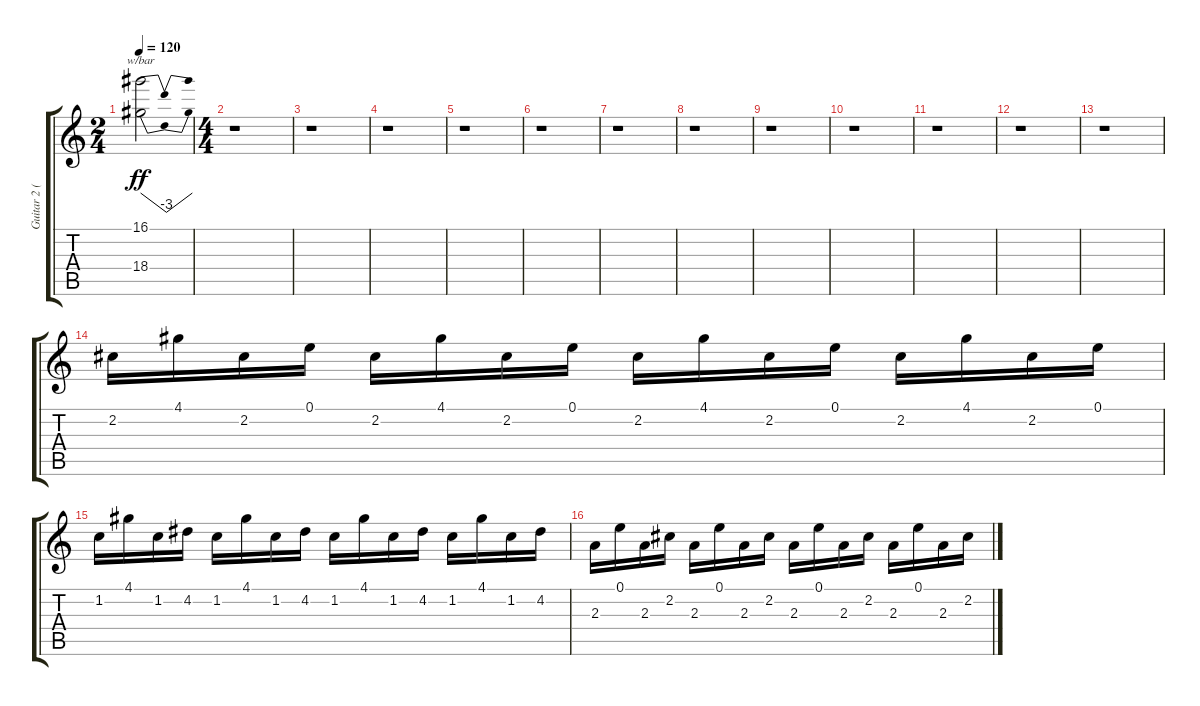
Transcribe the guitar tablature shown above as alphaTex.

\track ("Guitar 2 (Acou. St)" "Guitar 2 (") {instrument acousticguitarsteel}
\staff {score tabs}
\tuning (E4 B3 G3 D3 A2 E2) {hide}
\ts (2 4)
\tempo 120
\clef g2
\ks c
(16.1 18.4).2{tbe (dip default 0 0 30 -12 60 0) dy ff instrument distortionguitar} |
\ts (4 4)
r.1 |
r.1 |
r.1 |
r.1 |
r.1 |
r.1 |
r.1 |
r.1 |
r.1 |
r.1 |
r.1 |
r.1 |
2.2.16 4.1.16 2.2.16 0.1.16 2.2.16 4.1.16 2.2.16 0.1.16 2.2.16 4.1.16 2.2.16 0.1.16 2.2.16 4.1.16 2.2.16 0.1.16 |
1.2.16 4.1.16 1.2.16 4.2.16 1.2.16 4.1.16 1.2.16 4.2.16 1.2.16 4.1.16 1.2.16 4.2.16 1.2.16 4.1.16 1.2.16 4.2.16 |
2.3.16 0.1.16 2.3.16 2.2.16 2.3.16 0.1.16 2.3.16 2.2.16 2.3.16 0.1.16 2.3.16 2.2.16 2.3.16 0.1.16 2.3.16 2.2.16
